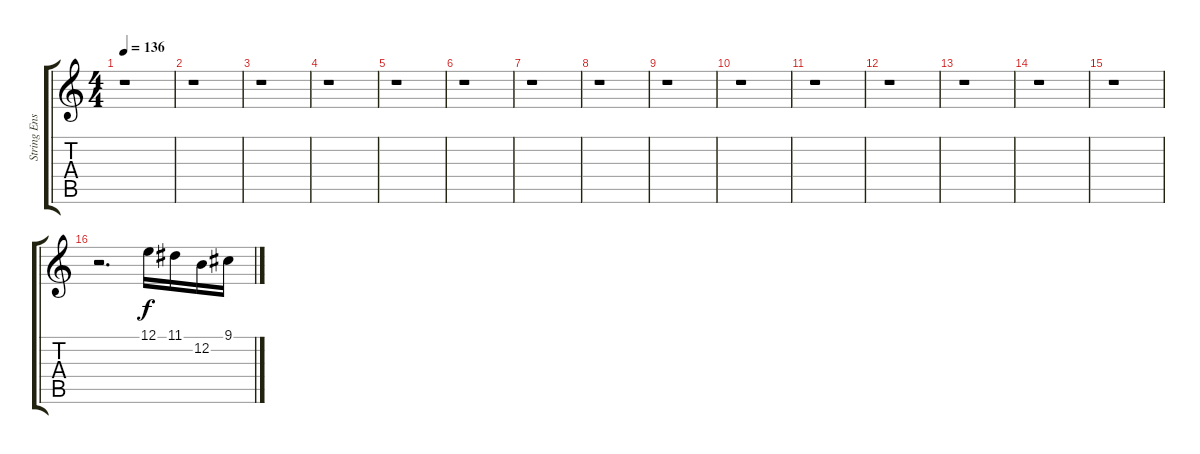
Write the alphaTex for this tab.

\track ("String Ensemble 1" "String Ens") {instrument stringensemble1}
\staff {score tabs}
\tuning (E4 B3 G3 D3 A2 E2) {hide}
\ts (4 4)
\tempo 136
\clef g2
\ks c
r.1{dy f} |
r.1 |
r.1 |
r.1 |
r.1 |
r.1 |
r.1 |
r.1 |
r.1 |
r.1 |
r.1 |
r.1 |
r.1 |
r.1 |
r.1 |
r.2{d} 12.1.16 11.1.16 12.2.16 9.1.16
